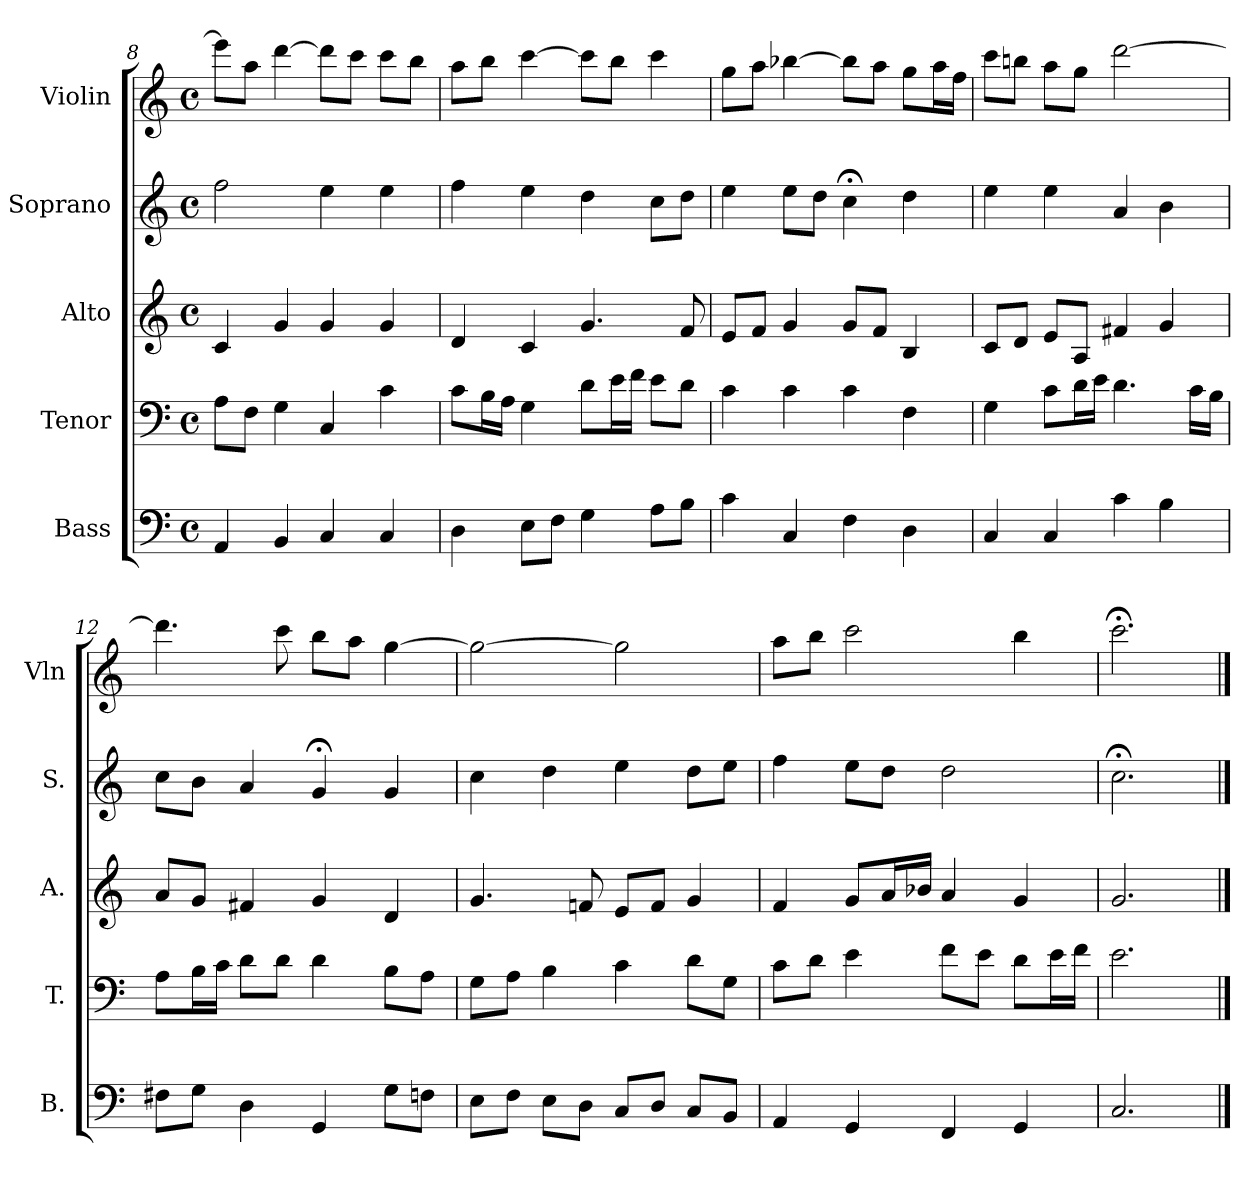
**kern	**kern	**kern	**kern	**kern
*part5	*part4	*part3	*part2	*part1
*staff5	*staff4	*staff3	*staff2	*staff1
*I"Bass	*I"Tenor	*I"Alto	*I"Soprano	*I"Violin
*I'B.	*I'T.	*I'A.	*I'S.	*I'Vln
*clefF4	*clefF4	*clefG2	*clefG2	*clefG2
*k[]	*k[]	*k[]	*k[]	*k[]
*C:	*C:	*C:	*C:	*C:
*M4/4	*M4/4	*M4/4	*M4/4	*M4/4
*met(c)	*met(c)	*met(c)	*met(c)	*met(c)
=8	=8	=8	=8	=8
4AA/	8A\L	4c/	2ff\	8eee\L]
.	8F\J	.	.	8aa\J
4BB/	4G\	4g/	.	[4ddd\
4C/	4C/	4g/	4ee\	8ddd\L]
.	.	.	.	8ccc\J
4C/	4c\	4g/	4ee\	8ccc\L
.	.	.	.	8bb\J
!!LO:LB:g=z
=9	=9	=9	=9	=9
4D\	8c\L	4d/	4ff\	8aa\L
.	16B\L	.	.	8bb\J
.	16A\JJ	.	.	.
8E\L	4G\	4c/	4ee\	[4ccc\
8F\J	.	.	.	.
4G\	8d\L	4.g/	4dd\	8ccc\L]
.	16e\L	.	.	8bb\J
.	16f\JJ	.	.	.
8A\L	8e\L	.	8cc\L	4ccc\
8B\J	8d\J	8f/	8dd\J	.
=10	=10	=10	=10	=10
4c\	4c\	8e/L	4ee\	8gg\L
.	.	8f/J	.	8aa\J
4C/	4c\	4g/	8ee\L	[4bb-X\
.	.	.	8dd\J	.
4F\	4c\	8g/L	4cc;<\	8bb-\L]
.	.	8f/J	.	8aa\J
4D\	4F\	4B/	4dd\	8gg\L
.	.	.	.	16aa\L
.	.	.	.	16ff\JJ
=11	=11	=11	=11	=11
4C/	4G\	8c/L	4ee\	8ccc\L
.	.	8d/J	.	8bbn\J
4C/	8c\L	8e/L	4ee\	8aa\L
.	16d\L	8A/J	.	8gg\J
.	16e\JJ	.	.	.
4c\	4.d\	4f#X/	4a/	[2ddd\
4B\	.	4g/	4b\	.
.	16c\LL	.	.	.
.	16B\JJ	.	.	.
!!LO:PB:g=z
=12	=12	=12	=12	=12
8F#X\L	8A\L	8a/L	8cc\L	4.ddd\]
8G\J	16B\L	8g/J	8b\J	.
.	16c\JJ	.	.	.
4D\	8d\L	4f#X/	4a/	.
.	8d\J	.	.	8ccc\
4GG/	4d\	4g/	4g;</	8bb\L
.	.	.	.	8aa\J
8G\L	8B\L	4d/	4g/	[4gg\
8Fn\J	8A\J	.	.	.
=13	=13	=13	=13	=13
8E\L	8G\L	4.g/	4cc\	2gg\_
8F\J	8A\J	.	.	.
8E\L	4B\	.	4dd\	.
8D\J	.	8fn/	.	.
8C/L	4c\	8e/L	4ee\	2gg\]
8D/J	.	8f/J	.	.
8C/L	8d\L	4g/	8dd\L	.
8BB/J	8G\J	.	8ee\J	.
=14	=14	=14	=14	=14
4AA/	8c\L	4f/	4ff\	8aa\L
.	8d\J	.	.	8bb\J
4GG/	4e\	8g/L	8ee\L	2ccc\
.	.	16a/L	8dd\J	.
.	.	16b-X/JJ	.	.
4FF/	8f\L	4a/	2dd\	.
.	8e\J	.	.	.
4GG/	8d\L	4g/	.	4bb\
.	16e\L	.	.	.
.	16f\JJ	.	.	.
=15	=15	=15	=15	=15
2.C/	2.e\	2.g/	2.cc;<\	2.ccc;<\
==	==	==	==	==
*-	*-	*-	*-	*-
